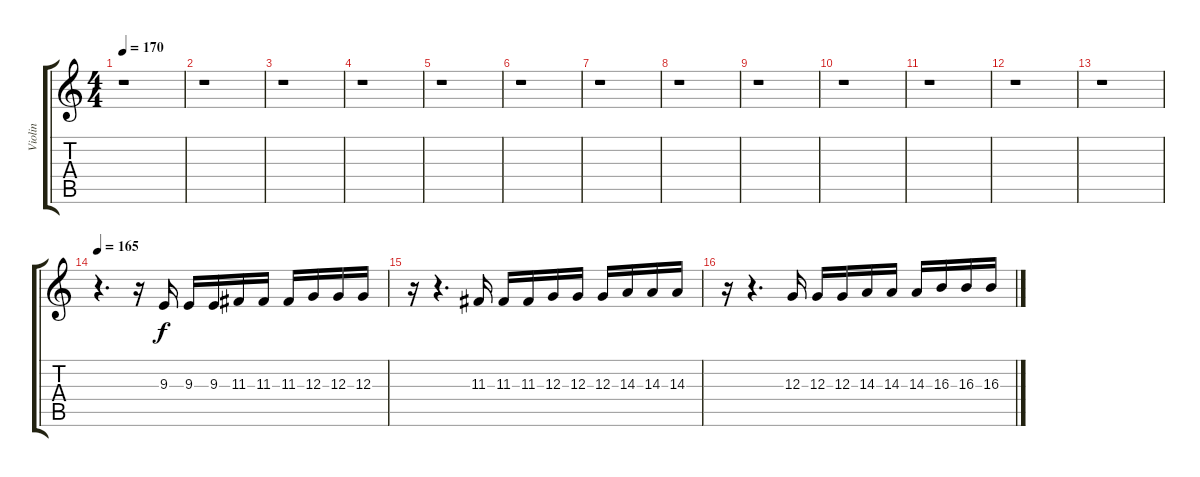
\track ("Violin" "Violin") {instrument violin}
\staff {score tabs}
\tuning (E4 B3 G3 D3 A2 E2) {hide}
\ts (4 4)
\tempo 170
\clef g2
\ks c
r.1{dy f} |
r.1 |
r.1 |
r.1 |
r.1 |
r.1 |
r.1 |
r.1 |
r.1 |
r.1 |
r.1 |
r.1 |
r.1 |
\tempo 165
r.4{d volume 13} r.16 9.3.16 9.3.16 9.3.16 11.3.16 11.3.16 11.3.16 12.3.16 12.3.16 12.3.16 |
r.16 r.4{d} 11.3.16 11.3.16 11.3.16 12.3.16 12.3.16 12.3.16 14.3.16 14.3.16 14.3.16 |
r.16 r.4{d} 12.3.16 12.3.16 12.3.16 14.3.16 14.3.16 14.3.16 16.3.16 16.3.16 16.3.16
